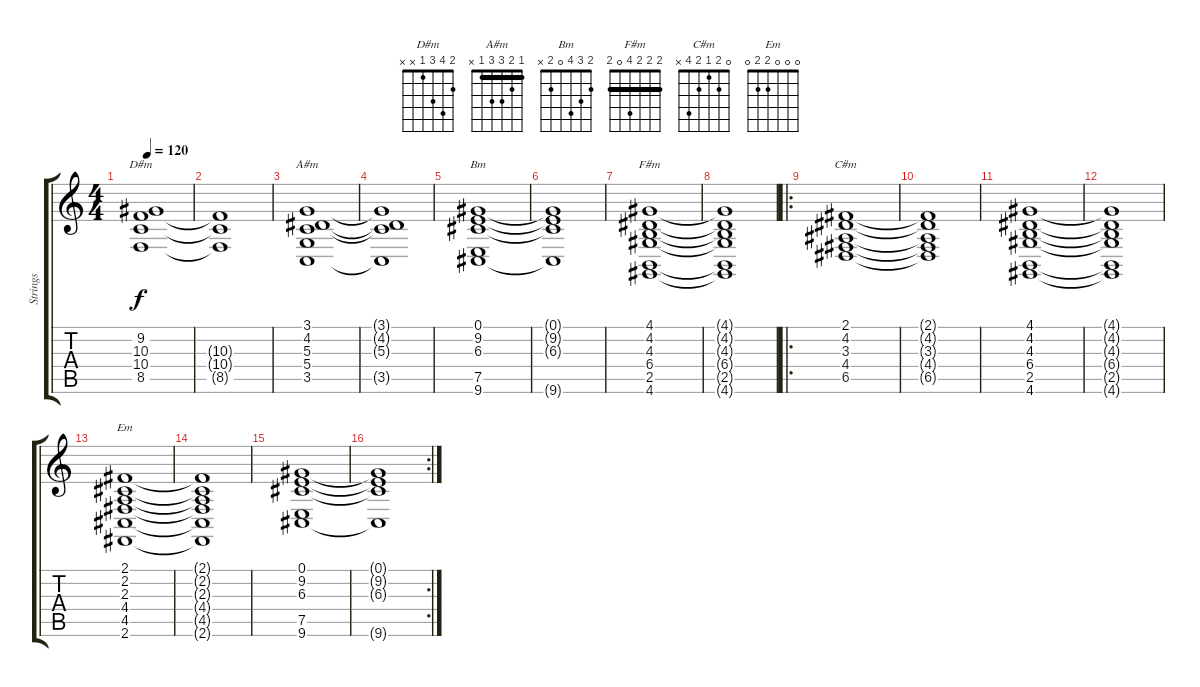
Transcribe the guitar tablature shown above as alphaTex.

\track ("Strings" "Strings") {instrument synthstrings2}
\staff {score tabs}
\tuning (E4 B3 G3 D3 A2 E2) {hide}
\chord ("D#m" 2 4 3 1 x x)
\chord ("A#m" 1 2 3 3 1 x) {barre 1}
\chord ("Bm" 2 3 4 0 2 x)
\chord ("F#m" 2 2 2 4 0 2) {barre 2}
\chord ("C#m" 0 2 1 2 4 x)
\chord ("Em" 0 0 0 2 2 0)
\ts (4 4)
\tempo 120
\clef g2
\ks c
(9.2 10.3 10.4 8.5).1{ch "D#m" dy f} |
(10.3{t} 10.4{t} 8.5{t}).1 |
(3.1 4.2 5.3 5.4 3.5).1{ch "A#m"} |
(3.1{t} 4.2{t} 5.3{t} 3.5{t}).1 |
(0.1 9.2 6.3 7.5 9.6).1{ch "Bm"} |
(0.1{t} 9.2{t} 6.3{t} 9.6{t}).1 |
(4.1 4.2 4.3 6.4 2.5 4.6).1{ch "F#m"} |
(4.1{t} 4.2{t} 4.3{t} 6.4{t} 2.5{t} 4.6{t}).1 |
\ro
(2.1 4.2 3.3 4.4 6.5).1{ch "C#m"} |
(2.1{t} 4.2{t} 3.3{t} 4.4{t} 6.5{t}).1 |
(4.1 4.2 4.3 6.4 2.5 4.6).1 |
(4.1{t} 4.2{t} 4.3{t} 6.4{t} 2.5{t} 4.6{t}).1 |
(2.1 2.2 2.3 4.4 4.5 2.6).1{ch "Em"} |
(2.1{t} 2.2{t} 2.3{t} 4.4{t} 4.5{t} 2.6{t}).1 |
(0.1 9.2 6.3 7.5 9.6).1{volume 16} |
\rc 2
(0.1{t} 9.2{t} 6.3{t} 9.6{t}).1
